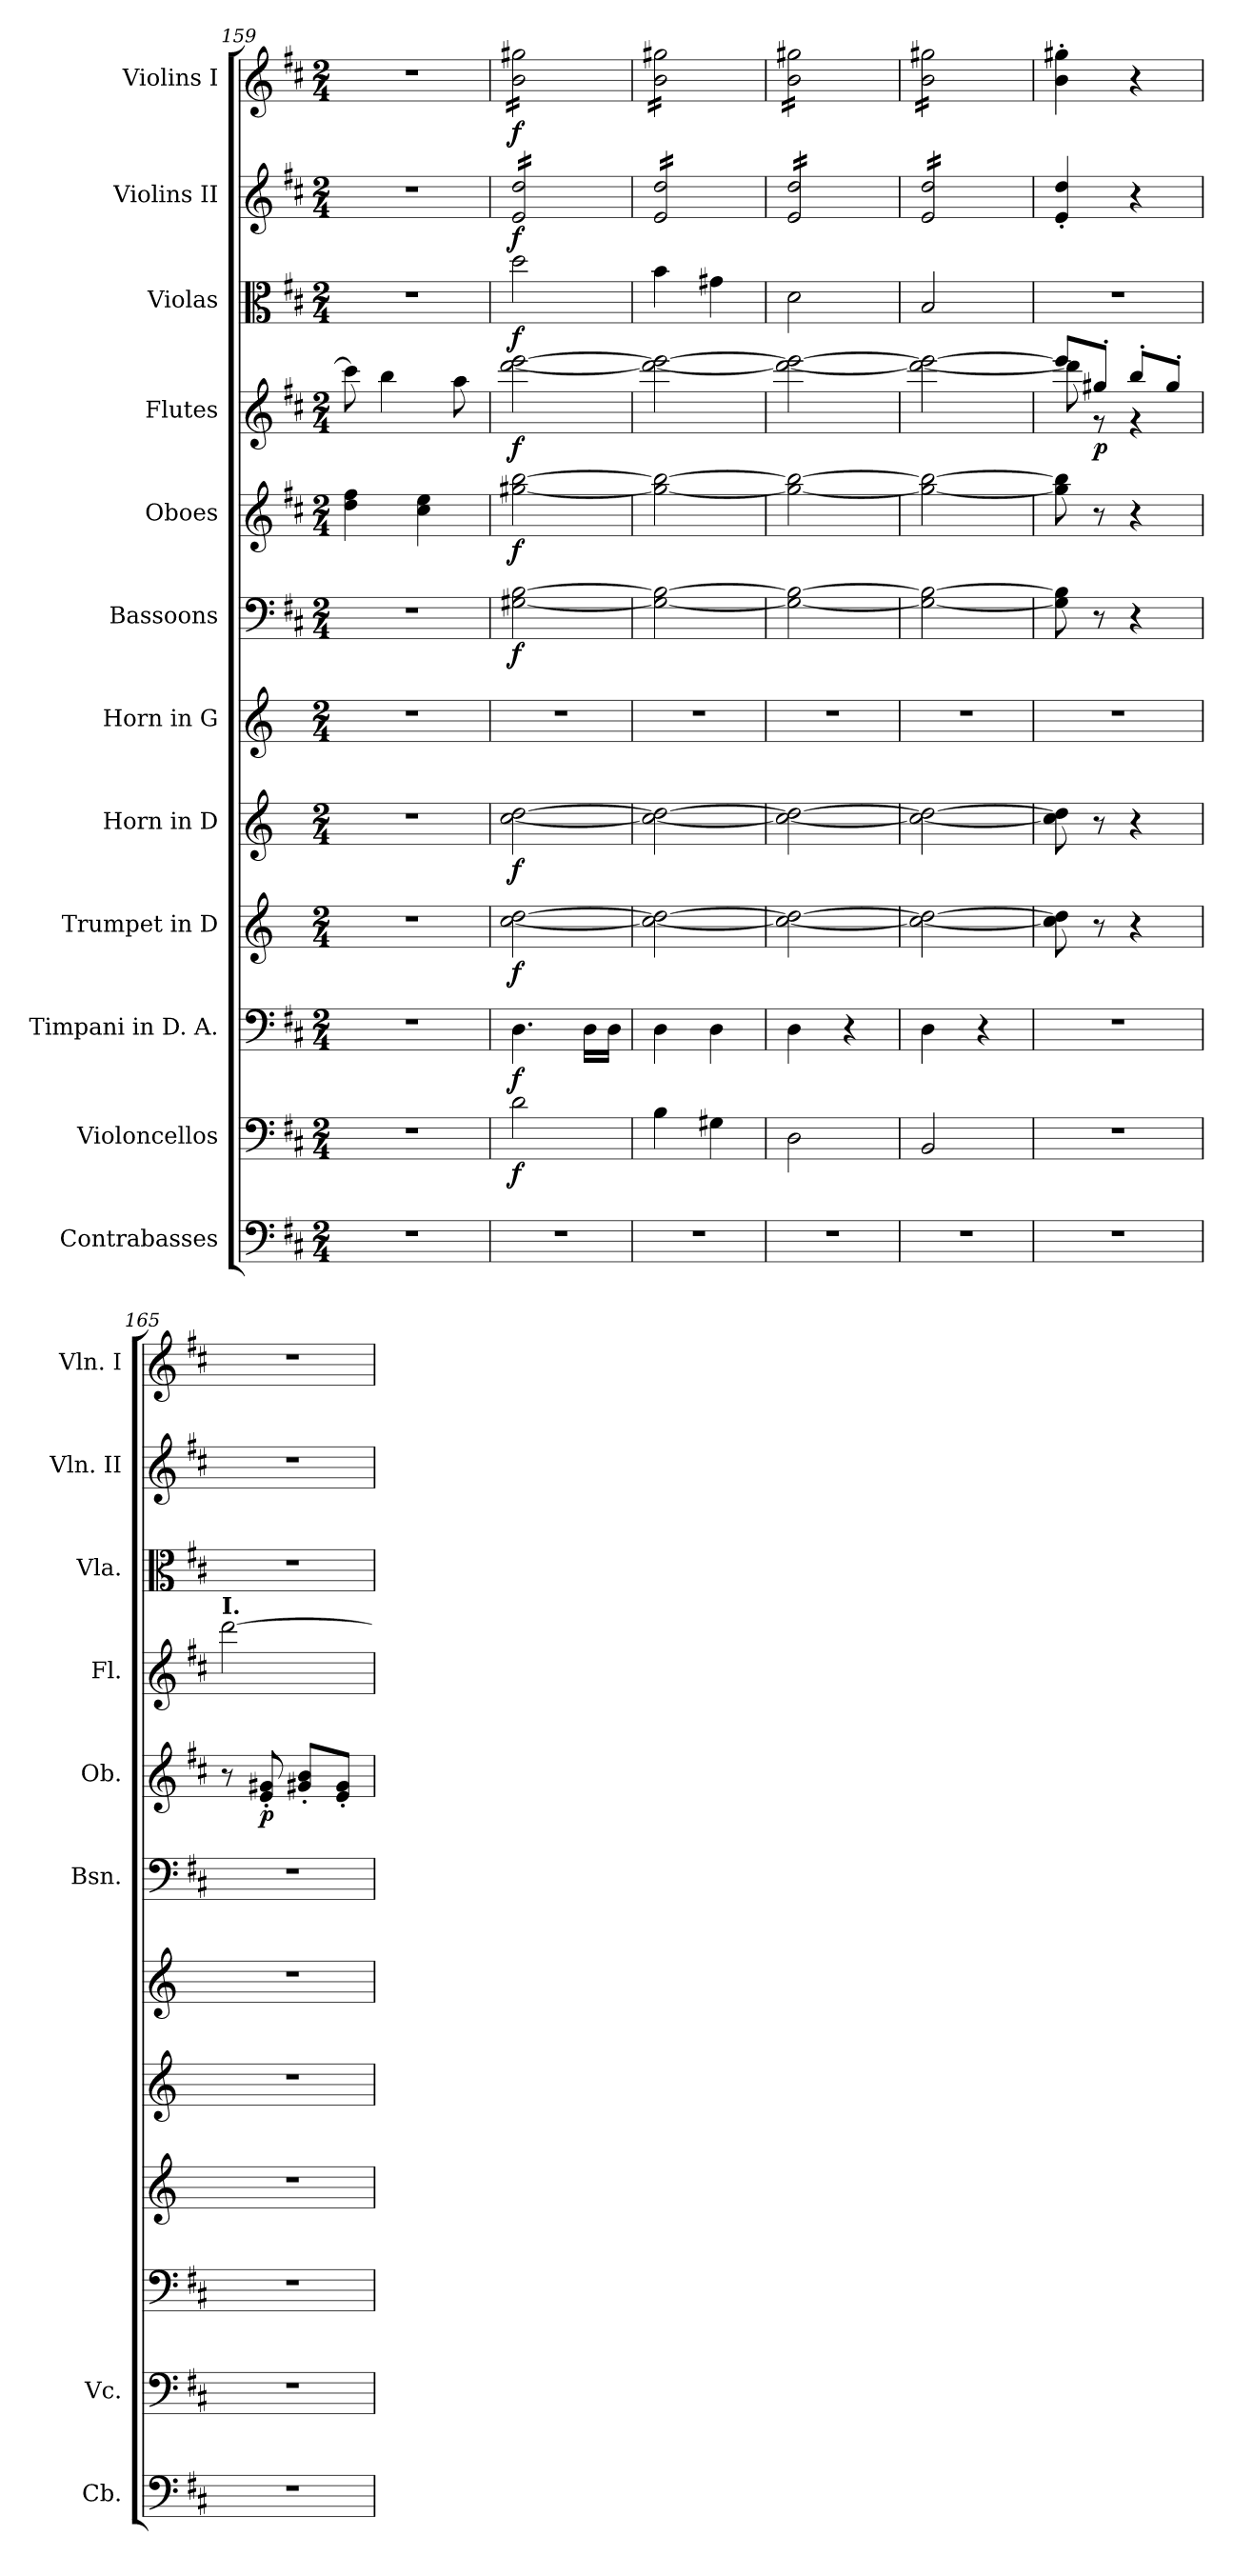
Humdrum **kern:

**kern	**kern	**dynam	**kern	**dynam	**kern	**dynam	**kern	**dynam	**kern	**kern	**dynam	**kern	**dynam	**kern	**dynam	**kern	**dynam	**kern	**dynam	**kern	**dynam
*part12	*part11	*part11	*part10	*part10	*part9	*part9	*part8	*part8	*part7	*part6	*part6	*part5	*part5	*part4	*part4	*part3	*part3	*part2	*part2	*part1	*part1
*staff12	*staff11	*staff11	*staff10	*staff10	*staff9	*staff9	*staff8	*staff8	*staff7	*staff6	*staff6	*staff5	*staff5	*staff4	*staff4	*staff3	*staff3	*staff2	*staff2	*staff1	*staff1
*I"Contrabasses	*I"Violoncellos	*	*I"Timpani in D. A.	*	*I"Trumpet in D	*	*I"Horn in D	*	*I"Horn in G	*I"Bassoons	*	*I"Oboes	*	*I"Flutes	*	*I"Violas	*	*I"Violins II	*	*I"Violins I	*
*I'Cb.	*I'Vc.	*	*	*	*	*	*	*	*	*I'Bsn.	*	*I'Ob.	*	*I'Fl.	*	*I'Vla.	*	*I'Vln. II	*	*I'Vln. I	*
*clefF4	*clefF4	*	*clefF4	*	*clefG2	*	*clefG2	*	*clefG2	*clefF4	*	*clefG2	*	*clefG2	*	*clefC3	*	*clefG2	*	*clefG2	*
*ITrd7c12	*	*	*	*	*ITrd-1c-2	*	*ITrd6c10	*	*ITrd3c5	*	*	*	*	*	*	*	*	*	*	*	*
*k[f#c#]	*k[f#c#]	*	*k[f#c#]	*	*k[f#c#]	*	*k[f#c#]	*	*k[f#]	*k[f#c#]	*	*k[f#c#]	*	*k[f#c#]	*	*k[f#c#]	*	*k[f#c#]	*	*k[f#c#]	*
*M2/4	*M2/4	*	*M2/4	*	*M2/4	*	*M2/4	*	*M2/4	*M2/4	*	*M2/4	*	*M2/4	*	*M2/4	*	*M2/4	*	*M2/4	*
=159	=159	=159	=159	=159	=159	=159	=159	=159	=159	=159	=159	=159	=159	=159	=159	=159	=159	=159	=159	=159	=159
2r	2r	.	2r	.	2r	.	2r	.	2r	2r	.	4dd\ 4ff#\	.	8ccc#\]	.	2r	.	2r	.	2r	.
.	.	.	.	.	.	.	.	.	.	.	.	.	.	4bb\	.	.	.	.	.	.	.
.	.	.	.	.	.	.	.	.	.	.	.	4cc#\ 4ee\	.	.	.	.	.	.	.	.	.
.	.	.	.	.	.	.	.	.	.	.	.	.	.	8aa\	.	.	.	.	.	.	.
=160	=160	=160	=160	=160	=160	=160	=160	=160	=160	=160	=160	=160	=160	=160	=160	=160	=160	=160	=160	=160	=160
!	!	!LO:DY:b	!	!LO:DY:b	!	!LO:DY:b	!	!LO:DY:b	!	!	!LO:DY:b	!	!LO:DY:b	!	!LO:DY:b	!	!LO:DY:b	!	!LO:DY:b	!	!LO:DY:b
*	*	*	*	*	*	*	*	*	*	*	*	*	*	*	*	*	*	*tremolo	*	*	*
*	*	*	*	*	*	*	*	*	*	*	*	*	*	*	*	*	*	*	*	*tremolo	*
2r	2d\	f	4.D\	f	[2dd\ [2ee\	f	[2d\ [2e\	f	2r	[2G#X\ [2B\	f	[2gg#X\ [2bb\	f	[2ddd\ [2eee\	f	2dd\	f	16e/ 16dd/LL	f	16b\ 16gg#X\LL	f
.	.	.	.	.	.	.	.	.	.	.	.	.	.	.	.	.	.	16e/ 16dd/	.	16b\ 16gg#X\	.
.	.	.	.	.	.	.	.	.	.	.	.	.	.	.	.	.	.	16e/ 16dd/	.	16b\ 16gg#X\	.
.	.	.	.	.	.	.	.	.	.	.	.	.	.	.	.	.	.	16e/ 16dd/	.	16b\ 16gg#X\	.
.	.	.	.	.	.	.	.	.	.	.	.	.	.	.	.	.	.	16e/ 16dd/	.	16b\ 16gg#X\	.
.	.	.	.	.	.	.	.	.	.	.	.	.	.	.	.	.	.	16e/ 16dd/	.	16b\ 16gg#X\	.
.	.	.	16D\LL	.	.	.	.	.	.	.	.	.	.	.	.	.	.	16e/ 16dd/	.	16b\ 16gg#X\	.
.	.	.	16D\JJ	.	.	.	.	.	.	.	.	.	.	.	.	.	.	16e/ 16dd/JJ	.	16b\ 16gg#X\JJ	.
=161	=161	=161	=161	=161	=161	=161	=161	=161	=161	=161	=161	=161	=161	=161	=161	=161	=161	=161	=161	=161	=161
2r	4B\	.	4D\	.	2dd\_ 2ee\_	.	2d\_ 2e\_	.	2r	2G#\_ 2B\_	.	2gg#\_ 2bb\_	.	2ddd\_ 2eee\_	.	4b\	.	16e/ 16dd/LL	.	16b\ 16gg#X\LL	.
.	.	.	.	.	.	.	.	.	.	.	.	.	.	.	.	.	.	16e/ 16dd/	.	16b\ 16gg#X\	.
.	.	.	.	.	.	.	.	.	.	.	.	.	.	.	.	.	.	16e/ 16dd/	.	16b\ 16gg#X\	.
.	.	.	.	.	.	.	.	.	.	.	.	.	.	.	.	.	.	16e/ 16dd/	.	16b\ 16gg#X\	.
.	4G#X\	.	4D\	.	.	.	.	.	.	.	.	.	.	.	.	4g#X\	.	16e/ 16dd/	.	16b\ 16gg#X\	.
.	.	.	.	.	.	.	.	.	.	.	.	.	.	.	.	.	.	16e/ 16dd/	.	16b\ 16gg#X\	.
.	.	.	.	.	.	.	.	.	.	.	.	.	.	.	.	.	.	16e/ 16dd/	.	16b\ 16gg#X\	.
.	.	.	.	.	.	.	.	.	.	.	.	.	.	.	.	.	.	16e/ 16dd/JJ	.	16b\ 16gg#X\JJ	.
=162	=162	=162	=162	=162	=162	=162	=162	=162	=162	=162	=162	=162	=162	=162	=162	=162	=162	=162	=162	=162	=162
2r	2D\	.	4D\	.	2dd\_ 2ee\_	.	2d\_ 2e\_	.	2r	2G#\_ 2B\_	.	2gg#\_ 2bb\_	.	2ddd\_ 2eee\_	.	2d\	.	16e/ 16dd/LL	.	16b\ 16gg#X\LL	.
.	.	.	.	.	.	.	.	.	.	.	.	.	.	.	.	.	.	16e/ 16dd/	.	16b\ 16gg#X\	.
.	.	.	.	.	.	.	.	.	.	.	.	.	.	.	.	.	.	16e/ 16dd/	.	16b\ 16gg#X\	.
.	.	.	.	.	.	.	.	.	.	.	.	.	.	.	.	.	.	16e/ 16dd/	.	16b\ 16gg#X\	.
.	.	.	4r	.	.	.	.	.	.	.	.	.	.	.	.	.	.	16e/ 16dd/	.	16b\ 16gg#X\	.
.	.	.	.	.	.	.	.	.	.	.	.	.	.	.	.	.	.	16e/ 16dd/	.	16b\ 16gg#X\	.
.	.	.	.	.	.	.	.	.	.	.	.	.	.	.	.	.	.	16e/ 16dd/	.	16b\ 16gg#X\	.
.	.	.	.	.	.	.	.	.	.	.	.	.	.	.	.	.	.	16e/ 16dd/JJ	.	16b\ 16gg#X\JJ	.
=163	=163	=163	=163	=163	=163	=163	=163	=163	=163	=163	=163	=163	=163	=163	=163	=163	=163	=163	=163	=163	=163
2r	2BB/	.	4D\	.	2dd\_ 2ee\_	.	2d\_ 2e\_	.	2r	2G#\_ 2B\_	.	2gg#\_ 2bb\_	.	2ddd\_ 2eee\_	.	2B/	.	16e/ 16dd/LL	.	16b\ 16gg#X\LL	.
.	.	.	.	.	.	.	.	.	.	.	.	.	.	.	.	.	.	16e/ 16dd/	.	16b\ 16gg#X\	.
.	.	.	.	.	.	.	.	.	.	.	.	.	.	.	.	.	.	16e/ 16dd/	.	16b\ 16gg#X\	.
.	.	.	.	.	.	.	.	.	.	.	.	.	.	.	.	.	.	16e/ 16dd/	.	16b\ 16gg#X\	.
.	.	.	4r	.	.	.	.	.	.	.	.	.	.	.	.	.	.	16e/ 16dd/	.	16b\ 16gg#X\	.
.	.	.	.	.	.	.	.	.	.	.	.	.	.	.	.	.	.	16e/ 16dd/	.	16b\ 16gg#X\	.
.	.	.	.	.	.	.	.	.	.	.	.	.	.	.	.	.	.	16e/ 16dd/	.	16b\ 16gg#X\	.
.	.	.	.	.	.	.	.	.	.	.	.	.	.	.	.	.	.	16e/ 16dd/JJ	.	16b\ 16gg#X\JJ	.
*	*	*	*	*	*	*	*	*	*	*	*	*	*	*	*	*	*	*	*	*Xtremolo	*
*	*	*	*	*	*	*	*	*	*	*	*	*	*	*	*	*	*	*Xtremolo	*	*	*
!!LO:PB:g=z
=164	=164	=164	=164	=164	=164	=164	=164	=164	=164	=164	=164	=164	=164	=164	=164	=164	=164	=164	=164	=164	=164
*	*	*	*	*	*	*	*	*	*	*	*	*	*	*^	*	*	*	*	*	*	*
2r	2r	.	2r	.	8dd\] 8ee\]	.	8d\] 8e\]	.	2r	8G#\] 8B\]	.	8gg#\] 8bb\]	.	8eee/L]	8ddd\]	.	2r	.	4e/' 4dd/'	.	4b\' 4gg#X\'	.
!	!	!	!	!	!	!	!	!	!	!	!	!	!	!	!	!LO:DY:b	!	!	!	!	!	!
.	.	.	.	.	8r	.	8r	.	.	8r	.	8r	.	8gg#X'/J	8r	p	.	.	.	.	.	.
.	.	.	.	.	4r	.	4r	.	.	4r	.	4r	.	8bb'/L	4r	.	.	.	4r	.	4r	.
.	.	.	.	.	.	.	.	.	.	.	.	.	.	8gg#'/J	.	.	.	.	.	.	.	.
*	*	*	*	*	*	*	*	*	*	*	*	*	*	*v	*v	*	*	*	*	*	*	*
=165	=165	=165	=165	=165	=165	=165	=165	=165	=165	=165	=165	=165	=165	=165	=165	=165	=165	=165	=165	=165	=165
!	!	!	!	!	!	!	!	!	!	!	!	!	!	!LO:TX:a:B:t=I.	!	!	!	!	!	!	!
2r	2r	.	2r	.	2r	.	2r	.	2r	2r	.	8r	.	[2ddd\	.	2r	.	2r	.	2r	.
!	!	!	!	!	!	!	!	!	!	!	!	!	!LO:DY:b	!	!	!	!	!	!	!	!
.	.	.	.	.	.	.	.	.	.	.	.	8e/' 8g#X/'	p	.	.	.	.	.	.	.	.
.	.	.	.	.	.	.	.	.	.	.	.	8g#X/' 8b/'L	.	.	.	.	.	.	.	.	.
.	.	.	.	.	.	.	.	.	.	.	.	8e/' 8g#/'J	.	.	.	.	.	.	.	.	.
=	=	=	=	=	=	=	=	=	=	=	=	=	=	=	=	=	=	=	=	=	=
*-	*-	*-	*-	*-	*-	*-	*-	*-	*-	*-	*-	*-	*-	*-	*-	*-	*-	*-	*-	*-	*-
